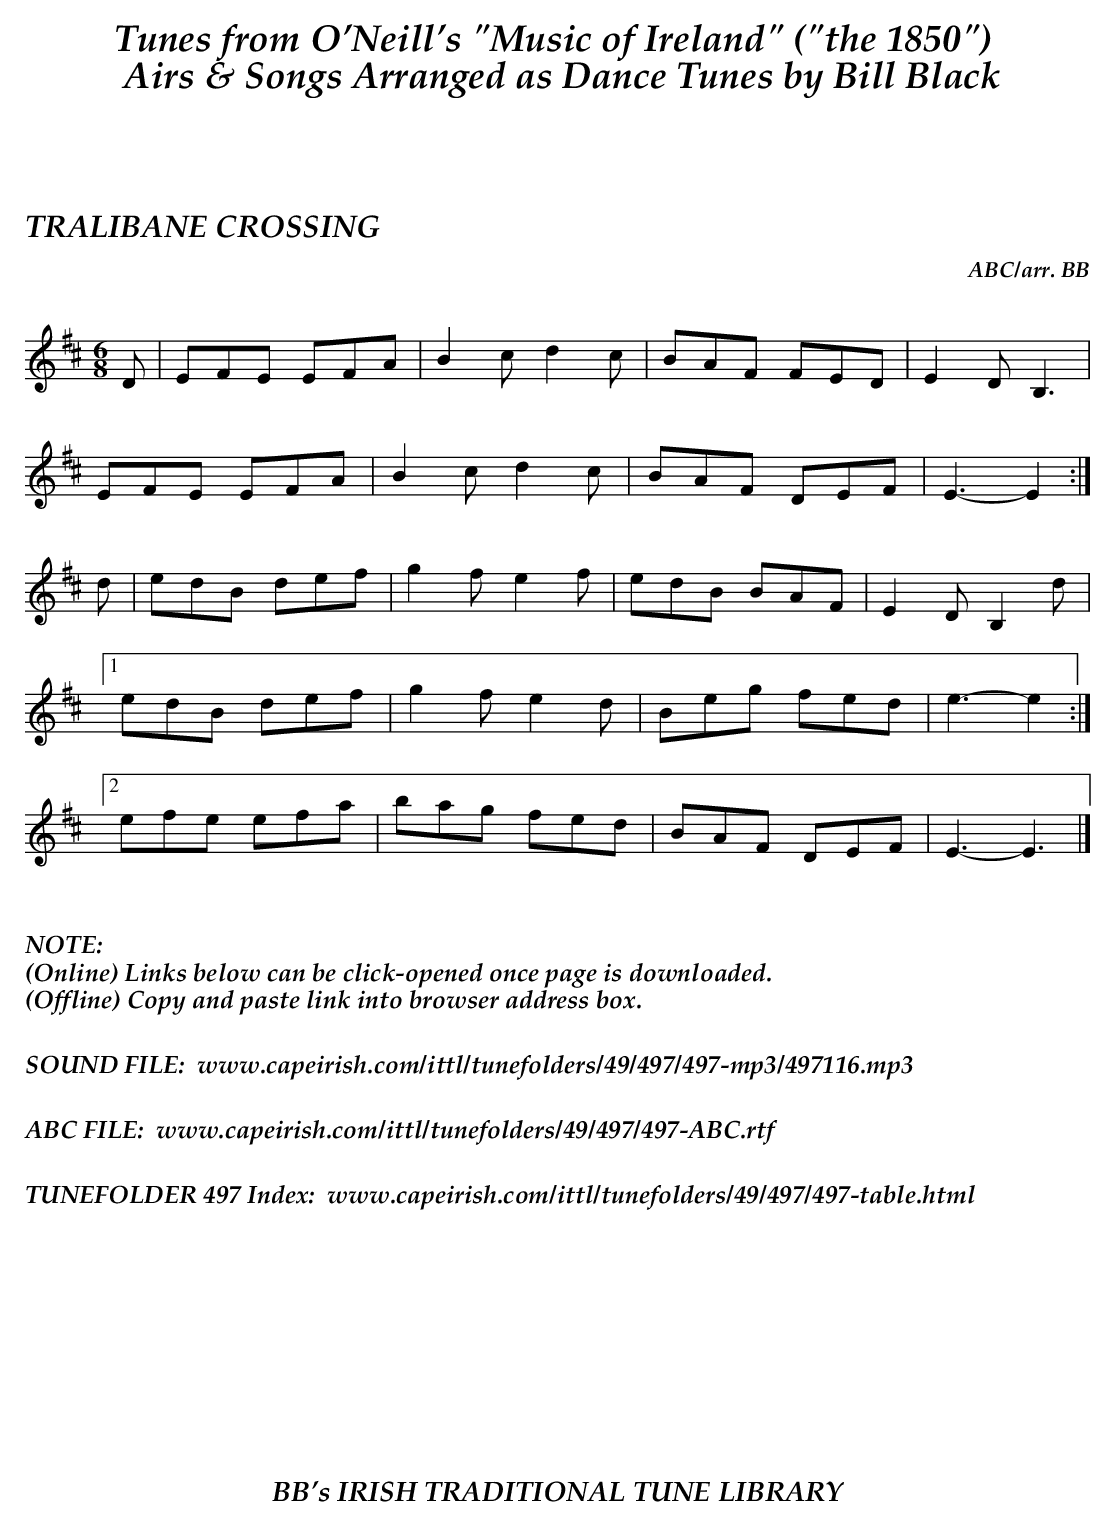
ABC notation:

X:1
T:TRALIBANE CROSSING
C:ABC/arr. BB
M:6/8
L:1/8
K:Edor
D|EFE EFA|B2c d2c|BAF FED|E2D B,3|
EFE EFA|B2c d2c|BAF DEF|E3-E2 :|
d|edB def|g2f e2f|edB BAF|E2D B,2d|
[1 edB def|g2f e2d|Beg fed|e3-e2 :|
[2 efe efa|bag fed|BAF DEF|E3-E3|]
%%vskip .3in
%%textoption left
%%textfont "Palatino-BoldItalic" 16
%%begintext
%%NOTE:
(Online) Links below can be click-opened once page is downloaded.
(Offline) Copy and paste link into browser address box.
%%
%%
SOUND FILE:  www.capeirish.com/ittl/tunefolders/49/497/497-mp3/497116.mp3
%%
%%
ABC FILE:  www.capeirish.com/ittl/tunefolders/49/497/497-ABC.rtf
%%
%%
TUNEFOLDER 497 Index:  www.capeirish.com/ittl/tunefolders/49/497/497-table.html
